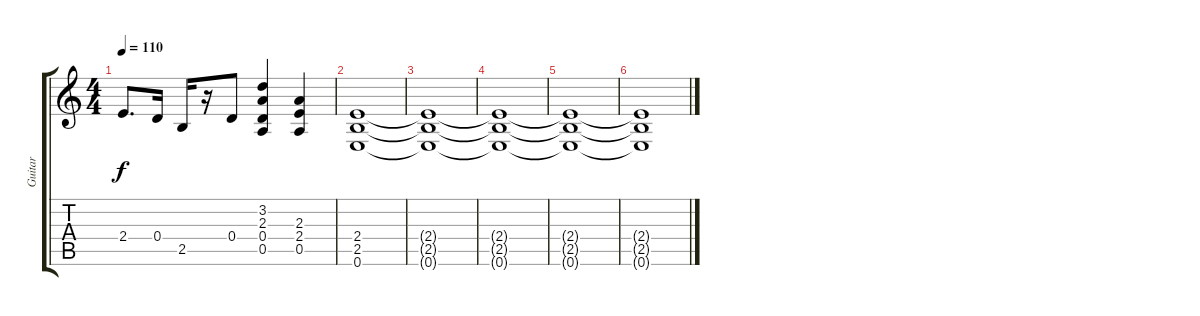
\track ("Guitar" "Guitar") {instrument distortionguitar}
\staff {score tabs}
\tuning (E4 B3 G3 D3 A2 E2) {hide}
\ts (4 4)
\tempo 110
\clef g2
\ks c
2.4.8{d dy f} 0.4.16 2.5.16 r.16 0.4.8 (3.2 2.3 0.4 0.5).4 (2.3 2.4 0.5).4 |
(2.4 2.5 0.6).1 |
(2.4{t} 2.5{t} 0.6{t}).1 |
(2.4{t} 2.5{t} 0.6{t}).1 |
(2.4{t} 2.5{t} 0.6{t}).1 |
(2.4{t} 2.5{t} 0.6{t}).1
